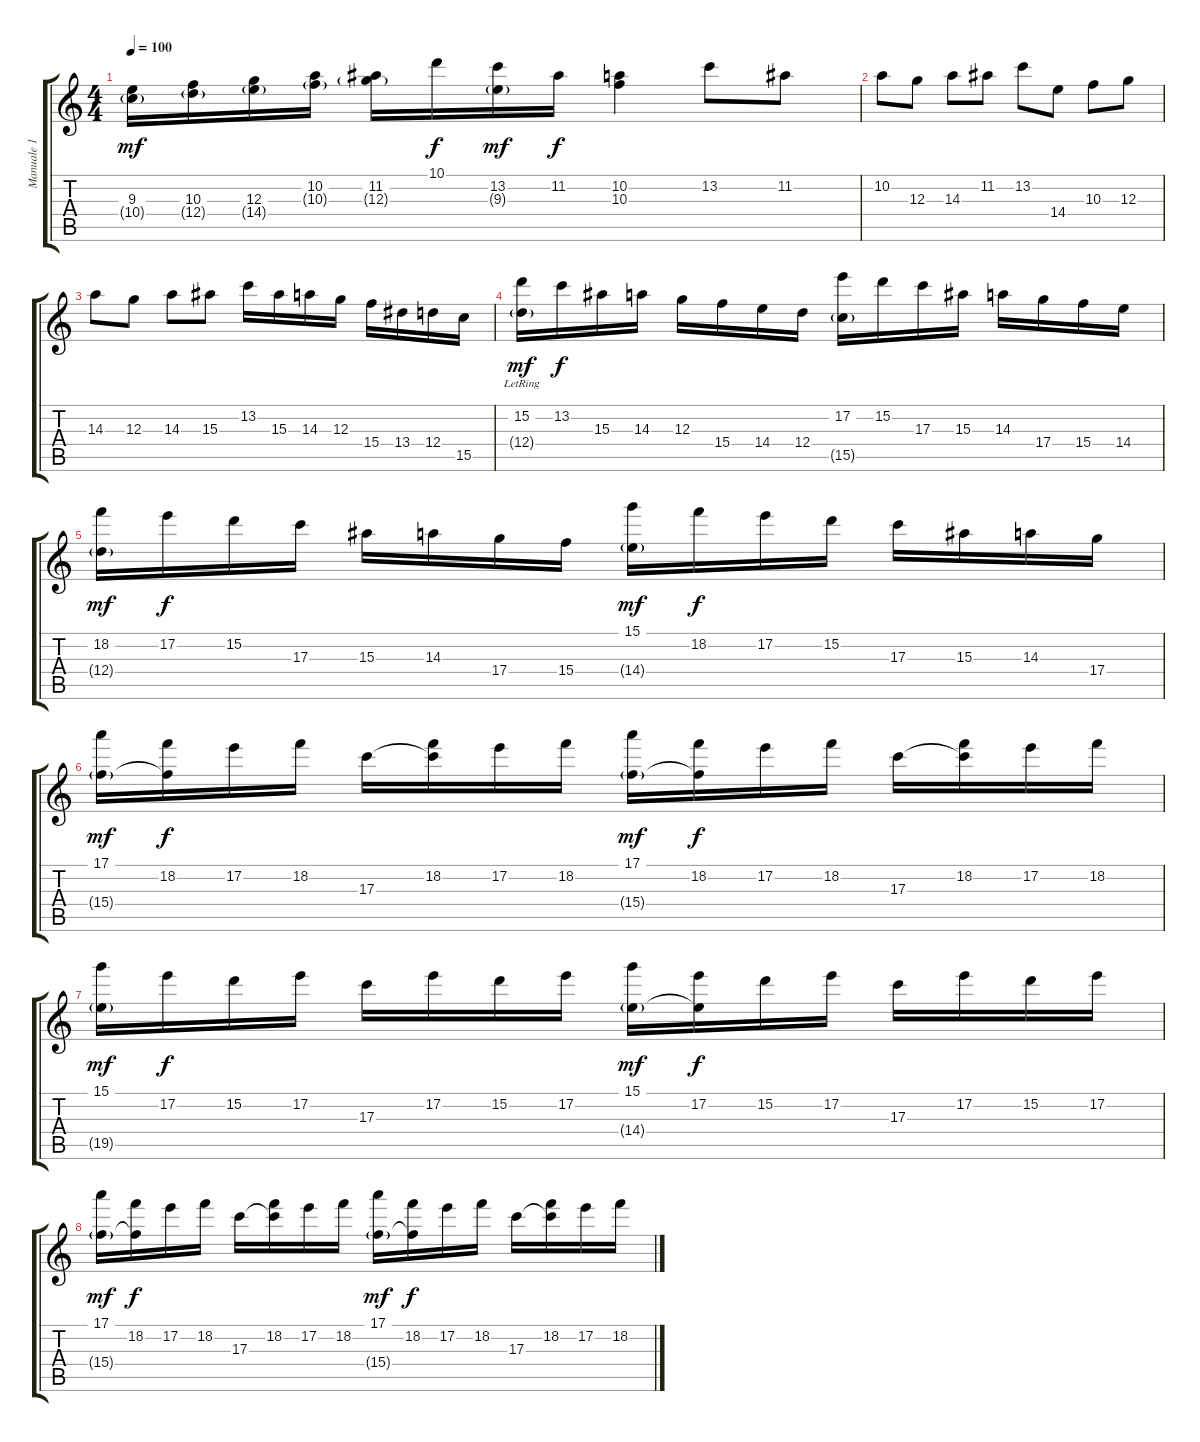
\track ("Manuale 1" "Manuale 1") {instrument overdrivenguitar}
\staff {score tabs}
\tuning (E4 B3 G3 D3 A2 E2) {hide}
\ts (4 4)
\tempo 100
\clef g2
\ks c
(9.3 10.4{g}).16{dy mf} (10.3 12.4{g}).16 (12.3 14.4{g}).16 (10.2 10.3{g}).16 (11.2 12.3{g}).16 10.1.16{dy f} (13.2 9.3{g}).16{dy mf} 11.2.16{dy f} (10.2 10.3).4 13.2.8 11.2.8 |
10.2.8 12.3.8 14.3.8 11.2.8 13.2.8 14.4.8 10.3.8 12.3.8 |
14.3.8 12.3.8 14.3.8 15.3.8 13.2.16 15.3.16 14.3.16 12.3.16 15.4.16 13.4.16 12.4.16 15.5.16 |
(15.2 12.4{g lr}).16{dy mf} 13.2.16{dy f} 15.3.16 14.3.16 12.3.16 15.4.16 14.4.16 12.4.16 (17.2 15.5{g}).16 15.2.16 17.3.16 15.3.16 14.3.16 17.4.16 15.4.16 14.4.16 |
(18.2 12.4{g}).16{dy mf} 17.2.16{dy f} 15.2.16 17.3.16 15.3.16 14.3.16 17.4.16 15.4.16 (15.1 14.4{g}).16{dy mf} 18.2.16{dy f} 17.2.16 15.2.16 17.3.16 15.3.16 14.3.16 17.4.16 |
(17.1 15.4{g}).16{dy mf} (18.2 15.4{t}).16{dy f} 17.2.16 18.2.16 17.3.16 (18.2 17.3{t}).16 17.2.16 18.2.16 (17.1 15.4{g}).16{dy mf} (18.2 15.4{t}).16{dy f} 17.2.16 18.2.16 17.3.16 (18.2 17.3{t}).16 17.2.16 18.2.16 |
(15.1 19.5{g}).16{dy mf} 17.2.16{dy f} 15.2.16 17.2.16 17.3.16 17.2.16 15.2.16 17.2.16 (15.1 14.4{g}).16{dy mf} (17.2 14.4{t}).16{dy f} 15.2.16 17.2.16 17.3.16 17.2.16 15.2.16 17.2.16 |
(17.1 15.4{g}).16{dy mf} (18.2 15.4{t}).16{dy f} 17.2.16 18.2.16 17.3.16 (18.2 17.3{t}).16 17.2.16 18.2.16 (17.1 15.4{g}).16{dy mf} (18.2 15.4{t}).16{dy f} 17.2.16 18.2.16 17.3.16 (18.2 17.3{t}).16 17.2.16 18.2.16
